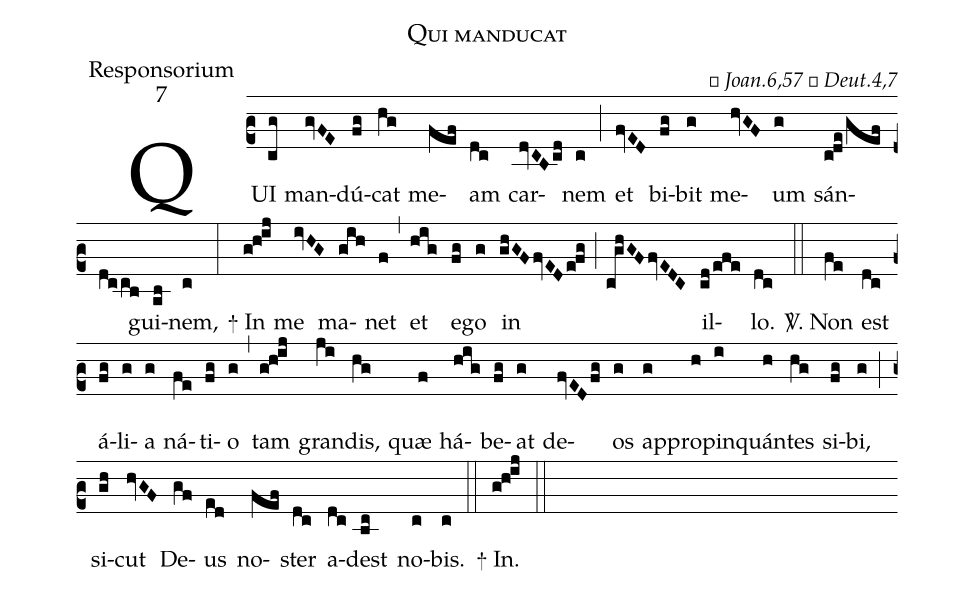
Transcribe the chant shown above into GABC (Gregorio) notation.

name:Qui manducat;
office-part:Responsorium;
mode:7;
commentary:ꝶ Joan.6,57 ꝟ Deut.4,7;
%%
(c2) QUI(cg) man(gvFE)dú(fg)cat(hg)
me(fef)am(dc) car(dvCBcd)nem(c) (;)
et(fvED) bi(fg)bit(g) me(hvGF)um(g) sán(cde/gef/dc/cb)gui(ab)nem,(c) (:)
+ In(g!h!ij) me(ivHG) ma(gih)net(f) (,)
et(hig) e(fg)go(g) in(ghGFfvED/e!fg;cghGF/fvEDC) il(cd/efe)lo.(dc) (::)

<sp>V/</sp>.
Non(fe) est(dc) á(fg)li(g)a(g) ná(fe)ti(fg)o(g) (,)
tam(g!h!ij) gran(ji)dis,(hg) quæ(f) há(hig)be(fg)at(g) de(fvEDfg)os(g)
ap(g)pro(h)pin(i)quán(h)tes(hg) si(fg)bi,(g) (;)
si(gh)cut(hvGF) De(gf)us(ed) no(fef)ster(dc) a(dc)dest(bc) no(c)bis.(c) (::)

+ In.(g!h!ij) (::)
